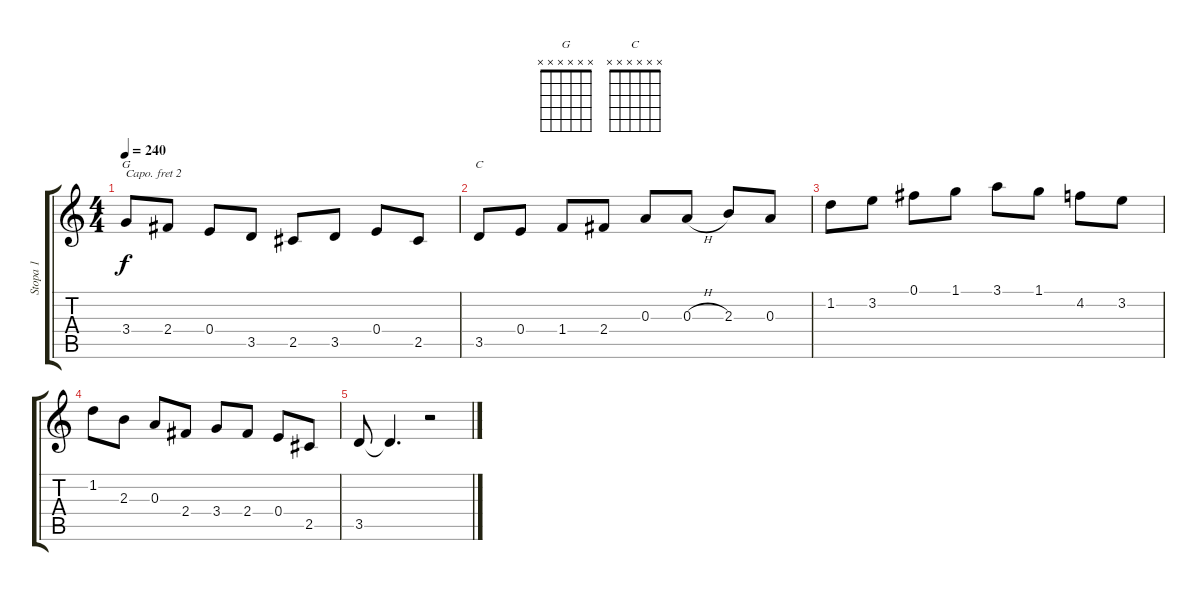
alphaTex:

\track ("Stopa 1" "Stopa 1") {instrument acousticguitarnylon}
\staff {score tabs}
\capo 2
\tuning (E4 B3 G3 D3 A2 E2) {hide}
\chord ("G" x x x x x x)
\chord ("C" x x x x x x)
\ts (4 4)
\tempo 240
\clef g2
\ks c
3.4.8{ch "G" dy f} 2.4.8 0.4.8 3.5.8 2.5.8 3.5.8 0.4.8 2.5.8 |
3.5.8{ch "C"} 0.4.8 1.4.8 2.4.8 0.3.8 0.3{h}.8 2.3.8 0.3.8 |
1.2.8 3.2.8 0.1.8 1.1.8 3.1.8 1.1.8 4.2.8 3.2.8 |
1.2.8 2.3.8 0.3.8 2.4.8 3.4.8 2.4.8 0.4.8 2.5.8 |
3.5.8 3.5{t}.4{d} r.2
